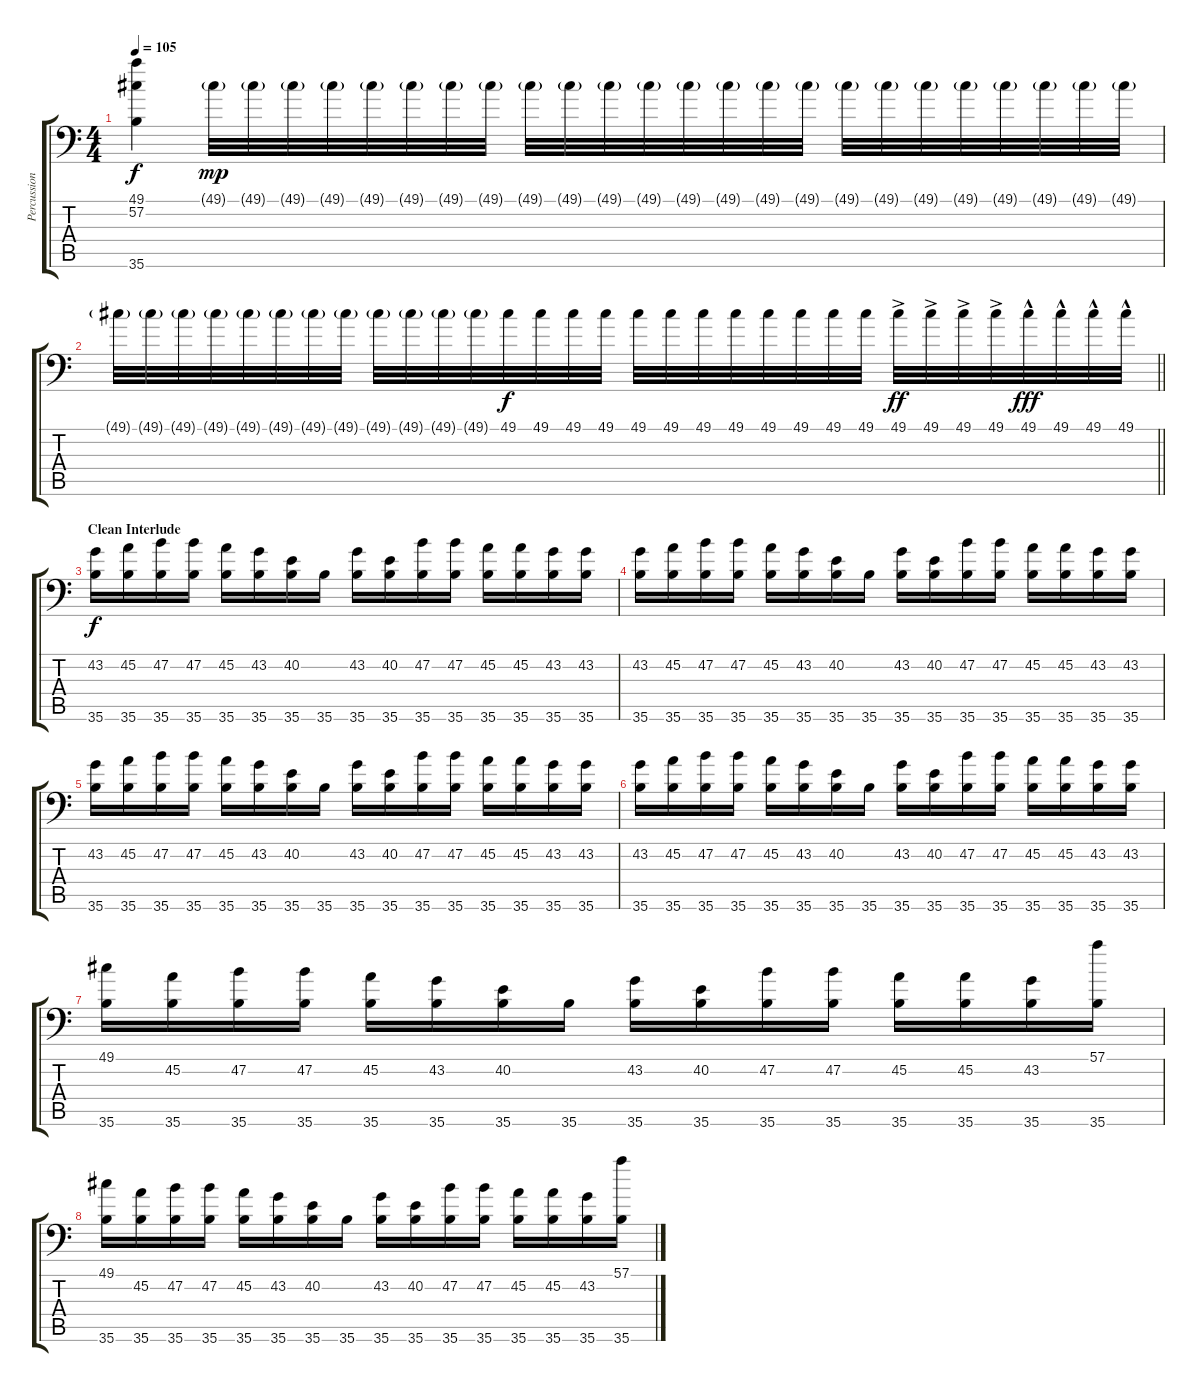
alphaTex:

\track ("Percussion" "Percussion") {instrument acousticgrandpiano}
\staff {score tabs}
\tuning (C-1 C-1 C-1 C-1 C-1 C-1) {hide}
\ts (4 4)
\tempo 105
\clef f4
\ks c
(49.1 57.2 35.6).4{dy f} 49.1{g}.32{dy mp} 49.1{g}.32 49.1{g}.32 49.1{g}.32 49.1{g}.32 49.1{g}.32 49.1{g}.32 49.1{g}.32 49.1{g}.32 49.1{g}.32 49.1{g}.32 49.1{g}.32 49.1{g}.32 49.1{g}.32 49.1{g}.32 49.1{g}.32 49.1{g}.32 49.1{g}.32 49.1{g}.32 49.1{g}.32 49.1{g}.32 49.1{g}.32 49.1{g}.32 49.1{g}.32 |
\barLineRight lightlight
49.1{g}.32 49.1{g}.32 49.1{g}.32 49.1{g}.32 49.1{g}.32 49.1{g}.32 49.1{g}.32 49.1{g}.32 49.1{g}.32 49.1{g}.32 49.1{g}.32 49.1{g}.32 49.1.32{dy f} 49.1.32 49.1.32 49.1.32 49.1.32 49.1.32 49.1.32 49.1.32 49.1.32 49.1.32 49.1.32 49.1.32 49.1{ac}.32{dy ff} 49.1{ac}.32 49.1{ac}.32 49.1{ac}.32 49.1{hac}.32{dy fff} 49.1{hac}.32 49.1{hac}.32 49.1{hac}.32 |
\section ("" "Clean Interlude")
(43.2 35.6).16{dy f} (45.2 35.6).16 (47.2 35.6).16 (47.2 35.6).16 (45.2 35.6).16 (43.2 35.6).16 (40.2 35.6).16 35.6.16 (43.2 35.6).16 (40.2 35.6).16 (47.2 35.6).16 (47.2 35.6).16 (45.2 35.6).16 (45.2 35.6).16 (43.2 35.6).16 (43.2 35.6).16 |
(43.2 35.6).16 (45.2 35.6).16 (47.2 35.6).16 (47.2 35.6).16 (45.2 35.6).16 (43.2 35.6).16 (40.2 35.6).16 35.6.16 (43.2 35.6).16 (40.2 35.6).16 (47.2 35.6).16 (47.2 35.6).16 (45.2 35.6).16 (45.2 35.6).16 (43.2 35.6).16 (43.2 35.6).16 |
(43.2 35.6).16 (45.2 35.6).16 (47.2 35.6).16 (47.2 35.6).16 (45.2 35.6).16 (43.2 35.6).16 (40.2 35.6).16 35.6.16 (43.2 35.6).16 (40.2 35.6).16 (47.2 35.6).16 (47.2 35.6).16 (45.2 35.6).16 (45.2 35.6).16 (43.2 35.6).16 (43.2 35.6).16 |
(43.2 35.6).16 (45.2 35.6).16 (47.2 35.6).16 (47.2 35.6).16 (45.2 35.6).16 (43.2 35.6).16 (40.2 35.6).16 35.6.16 (43.2 35.6).16 (40.2 35.6).16 (47.2 35.6).16 (47.2 35.6).16 (45.2 35.6).16 (45.2 35.6).16 (43.2 35.6).16 (43.2 35.6).16 |
(49.1 35.6).16 (45.2 35.6).16 (47.2 35.6).16 (47.2 35.6).16 (45.2 35.6).16 (43.2 35.6).16 (40.2 35.6).16 35.6.16 (43.2 35.6).16 (40.2 35.6).16 (47.2 35.6).16 (47.2 35.6).16 (45.2 35.6).16 (45.2 35.6).16 (43.2 35.6).16 (57.1 35.6).16 |
(49.1 35.6).16 (45.2 35.6).16 (47.2 35.6).16 (47.2 35.6).16 (45.2 35.6).16 (43.2 35.6).16 (40.2 35.6).16 35.6.16 (43.2 35.6).16 (40.2 35.6).16 (47.2 35.6).16 (47.2 35.6).16 (45.2 35.6).16 (45.2 35.6).16 (43.2 35.6).16 (57.1 35.6).16
